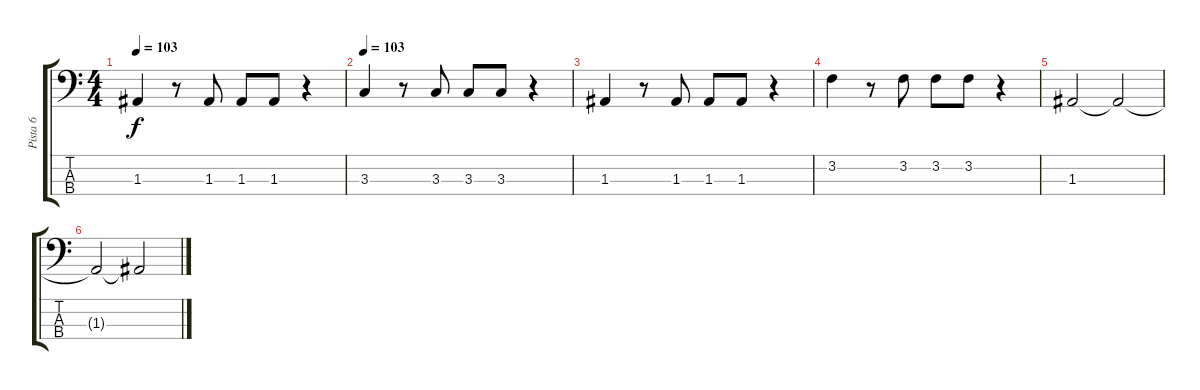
\track ("Pista 6" "Pista 6") {instrument electricbassfinger}
\staff {score tabs}
\tuning (G2 D2 A1 E1) {hide}
\ts (4 4)
\tempo 103
\clef f4
\ks c
1.3.4{dy f} r.8 1.3.8 1.3.8 1.3.8 r.4 |
\tempo 103
3.3.4 r.8 3.3.8 3.3.8 3.3.8 r.4 |
1.3.4 r.8 1.3.8 1.3.8 1.3.8 r.4 |
3.2.4 r.8 3.2.8 3.2.8 3.2.8 r.4 |
1.3.2 1.3{t}.2 |
1.3{t}.2 1.3{t}.2
